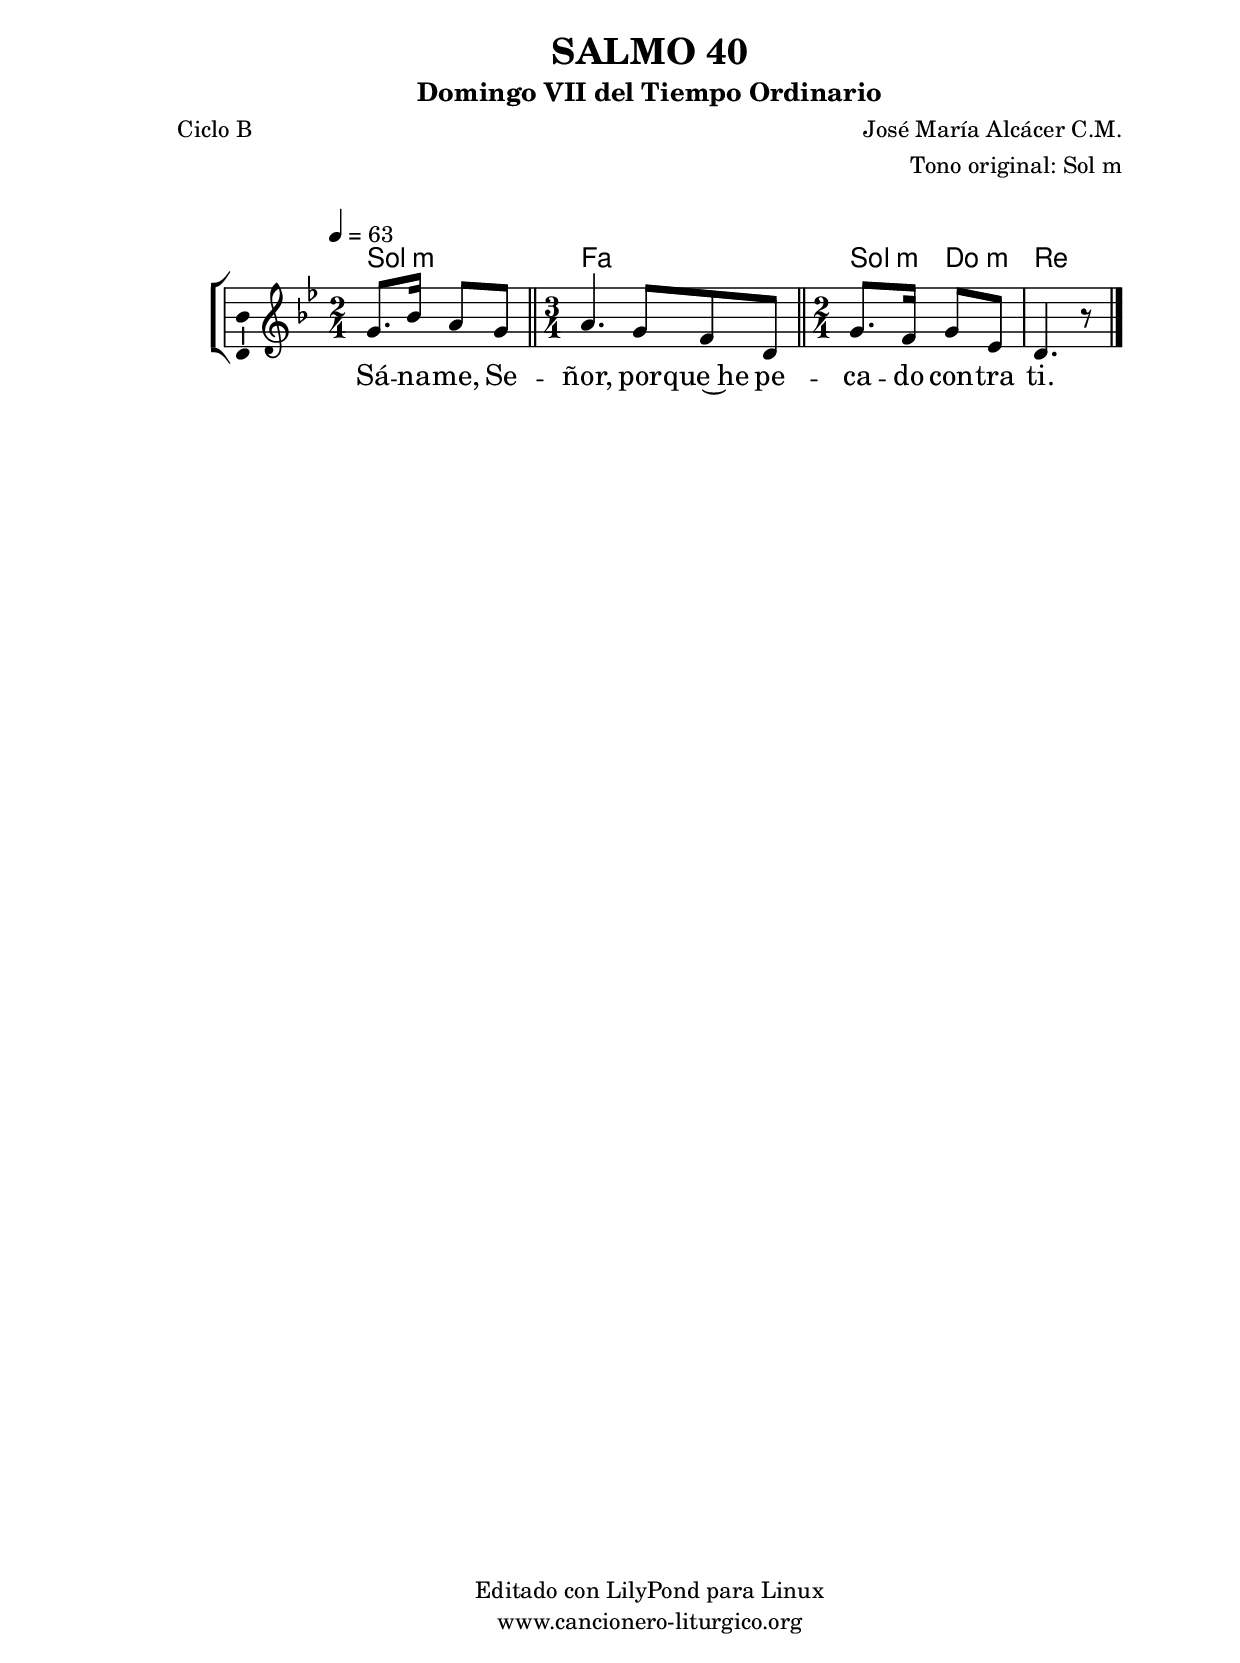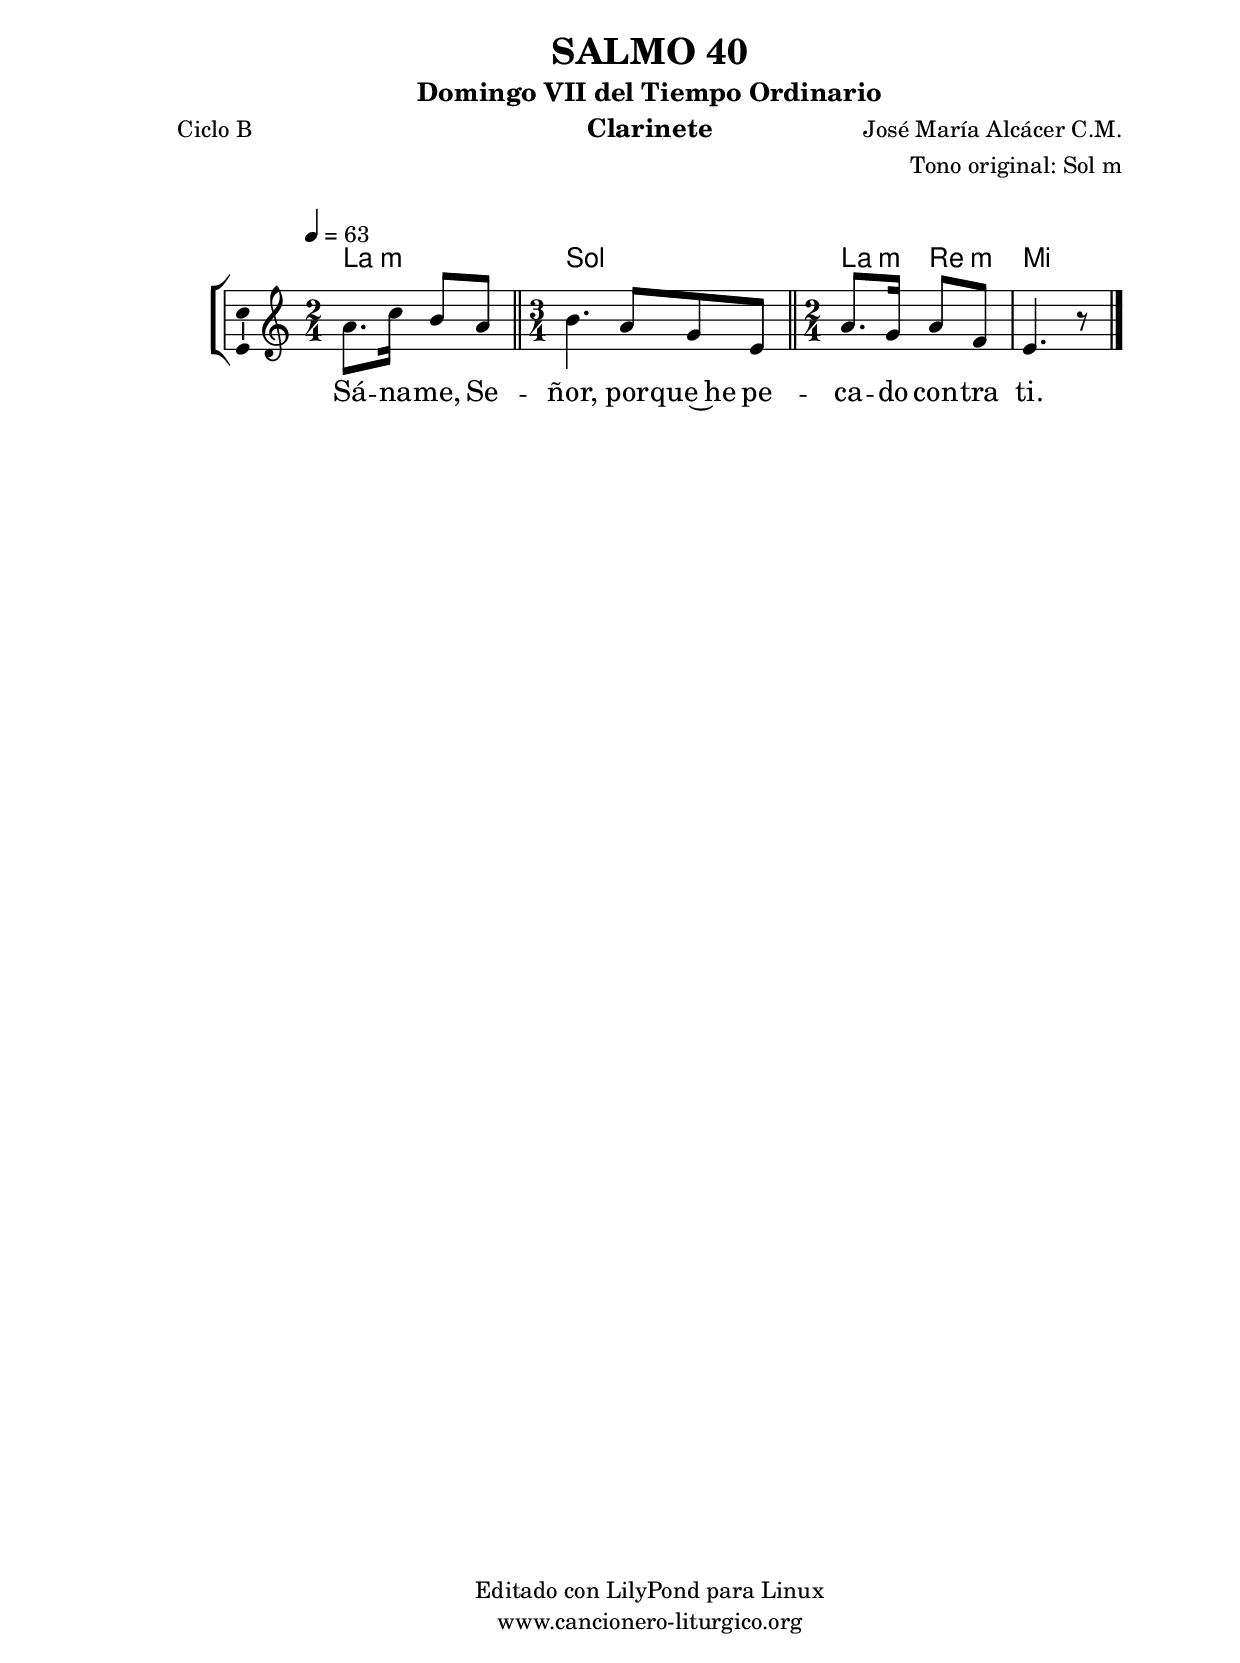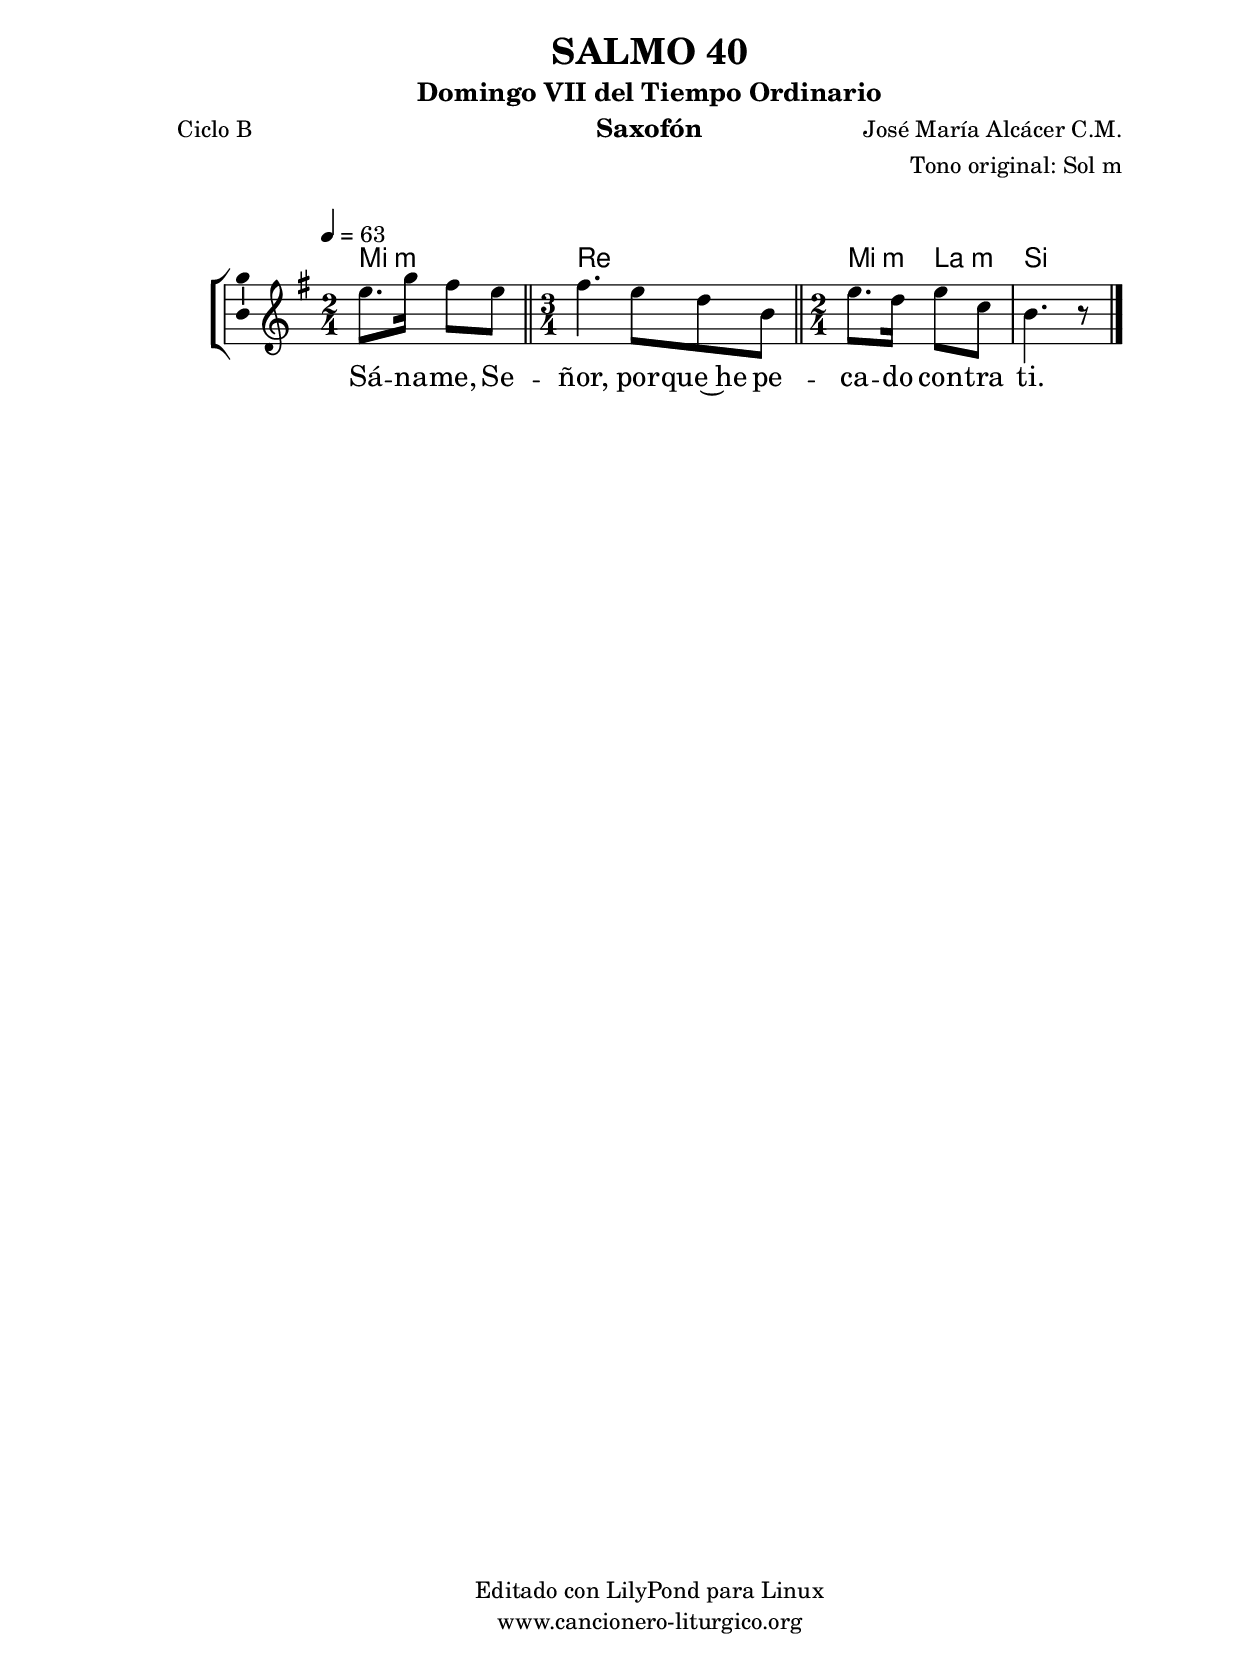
%
%para convertir .midi en .wav:
%timidity filename.midi -Ow -o finename.wav
%
%
%Para convertir de .wav a .mp3:
%lame -h -m j filename.wav
%
%
%para escuchar el midi:
%timidity nombrefichero.midi
%


%versión de lilypond para la que se ha escrito esta partitura:
\version "2.16.0"

	%Tamaño papel
	#(set-default-paper-size "a4")
	%Tamaño partitura
	#(set-global-staff-size 20)
	%No responde al pulsar sobre una nota
	#(ly:set-option 'point-and-click #f)

%parámetros del encabezamiento:
\header {
	title = "SALMO 40"
	subtitle = "Domingo VII del Tiempo Ordinario"
	composer = "José María Alcácer C.M."
	poet = "Ciclo B"
	meter = ""
	arranger = "Tono original: Sol m"
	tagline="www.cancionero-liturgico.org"
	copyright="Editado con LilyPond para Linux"
	tiempo = "Ordinario"
	usos = "Salmo"
	letra = "Sáname, Señor, porque he pecado contra ti."
	}

%parámetros asociados al papel:
\paper  {
	oddHeaderMarkup = \markup {\fill-line { \on-the-fly #not-first-page \fromproperty #'header:title \on-the-fly #not-first-page \fromproperty #'header:composer }}
	evenHeaderMarkup = \markup {\fill-line { \fromproperty #'header:composer \fromproperty #'header:title }}
	#(set-paper-size "a4")
	print-page-number = ##f
	first-page-number = 1
	print-first-page-number = ##f
%	head-separation = 3.0 \cm
	top-margin = 2.0 \cm
	bottom-margin = 0.5\cm
%%%	bottom-margin = -1.0\cm
	left-margin = 3.0 \cm
	line-width = 16.0 \cm 
	indent = 8\mm
	interscoreline = 2.\mm
	between-system-space = 15\mm
%	para que las partituras no llenen la hoja:
	ragged-bottom = ##t
%	idem para la última hoja:
	ragged-last-bottom = ##f
%	para que las partituras llenen el ancho del papel:
	ragged-last = ##f
	after-title-space = 2.5 \cm
%page-count=1
%system-count=8

	%Flexible Vertical Spacing
%	markup-markup-spacing =
%	#'((basic-distance . 15) (minimum-distance . 15) (padding . 3))
	markup-system-spacing =
	#'((basic-distance . 15) (minimum-distance . 15) (padding . 3))
	system-system-spacing =
	#'((basic-distance . 15) (minimum-distance . 15) (padding . 3))
	score-system-spacing =
	#'((basic-distance . 15) (minimum-distance . 15) (padding . 5))
%	top-system-spacing = % header
%	#'((basic-distance . 8) (minimum-distance . 0) (padding . 3))
%	top-markup-spacing =
%	#'((basic-distance . 20) (minimum-distance . 20) (padding . 3))
	last-bottom-spacing = % footer
	#'((basic-distance . 5) (minimum-distance . 5) (padding . 3))
%	score-markup-spacing =
%	#'((basic-distance . 16) (minimum-distance . 13) (padding . 3))

	}


%parámetros que afectan a toda la partitura:
global =  {
	%clave de sol (G):
	\clef G
	%armadura:
%	\transpose e f
	\key g \minor
	\tempo 4=63
	\set Score.tempoHideNote = ##f
	}


acordes = {
	\italianChords
	\chordmode {
%	\transpose e f
{

g2:m f2. g4:m c:m d2

	}
	}
}

melodia = 
%	\transpose e f
{
	\relative c''{

\time 2/4
g8. bes16 a8 g

\bar "||"
\time 3/4
a4. g8 f d

\bar "||"
\time 2/4
g8. f16 g8 ees
d4. r8

	\bar "|."
	}
	}


texto = \lyricmode {
Sá -- na -- me, Se -- ñor, por -- que~he pe -- ca -- do con -- tra ti.
	}


acordesStaff = \context ChordNames = acordesStaff <<
	\set chordChanges = ##t
	\acordes
	>>


vozStaff = \context Voice = vozStaff
\with {\consists "Ambitus_engraver"}
<<
%	\set Staff.instrumentName = ""
%	\set Staff.shortInstrumentName = ""
%	\set Staff.midiInstrument = #"clarinet"
%	\set Staff.midiInstrument = #"cello"
%	\set Staff.midiInstrument = #"flute"
	\set Staff.midiInstrument = #"electric guitar (jazz)"
%	\set Staff.midiInstrument = #"english horn"
%	\set Staff.midiInstrument = #"violin"
%	\set Staff.midiInstrument = #"glockenspiel"
	\set Staff.midiMinimumVolume = #0.7
	\set Staff.midiMaximumVolume = #0.9
	\global
	\melodia
	>>


textoStaff = \context Lyrics = textoStaff <<
	\lyricsto vozStaff \texto
	>>

\book {
	\score {
		\context ChoirStaff {
			\override StaffGroup.SystemStartBracket #'collapse-height = #1
			\override Score.SystemStartBar #'collapse-height = #1
			<<
			\acordesStaff
			\vozStaff
			\textoStaff
			>>
			}
		\layout {
	    		\context {
				\Lyrics
				\override LyricText #'font-size = #2
				}
	   		 \context {
				\Score
				%fontSize = #3
				\override StaffSymbol #'staff-space = #(magstep +3)
				%\override Beam #'thickness = #0.55
				%\override SpacingSpanner #'spacing-increment = #1.0
				%\override Slur #'height-limit = #1.5
				}
			}
		}
	\score {
		\unfoldRepeats
		\context ChoirStaff {
			<<
			\acordesStaff
			\vozStaff
			>>
			}
		\midi {
	  		\context {
	  			\Score
				tempoWholesPerMinute = #(ly:make-moment 70 4)
				}
			}
		}
	}

%Partitura para clarinete
#(define output-suffix "C")
\book {
	\header{
		instrument = "Clarinete"
		}
	\score {
		\context ChoirStaff {
			\override StaffGroup.SystemStartBracket #'collapse-height = #1
			\override Score.SystemStartBar #'collapse-height = #1
\transpose c d
			<<
			\acordesStaff
			\vozStaff
			\textoStaff
			>>
			}
		\layout {
	    		\context {
				\Lyrics
				\override LyricText #'font-size = #2
				}
	   		 \context {
				\Score
				%fontSize = #3
				\override StaffSymbol #'staff-space = #(magstep +3)
				%\override Beam #'thickness = #0.55
				%\override SpacingSpanner #'spacing-increment = #1.0
				%\override Slur #'height-limit = #1.5
				}
			}
		}
	}

%Partitura para saxofón
#(define output-suffix "S")
\book {
	\header{
		instrument = "Saxofón"
		}
	\score {
		\context ChoirStaff {
			\override StaffGroup.SystemStartBracket #'collapse-height = #1
			\override Score.SystemStartBar #'collapse-height = #1
\transpose c a
			<<
			\acordesStaff
			\vozStaff
			\textoStaff
			>>
			}
		\layout {
	    		\context {
				\Lyrics
				\override LyricText #'font-size = #2
				}
	   		 \context {
				\Score
				%fontSize = #3
				\override StaffSymbol #'staff-space = #(magstep +3)
				%\override Beam #'thickness = #0.55
				%\override SpacingSpanner #'spacing-increment = #1.0
				%\override Slur #'height-limit = #1.5
				}
			}
		}
	}

